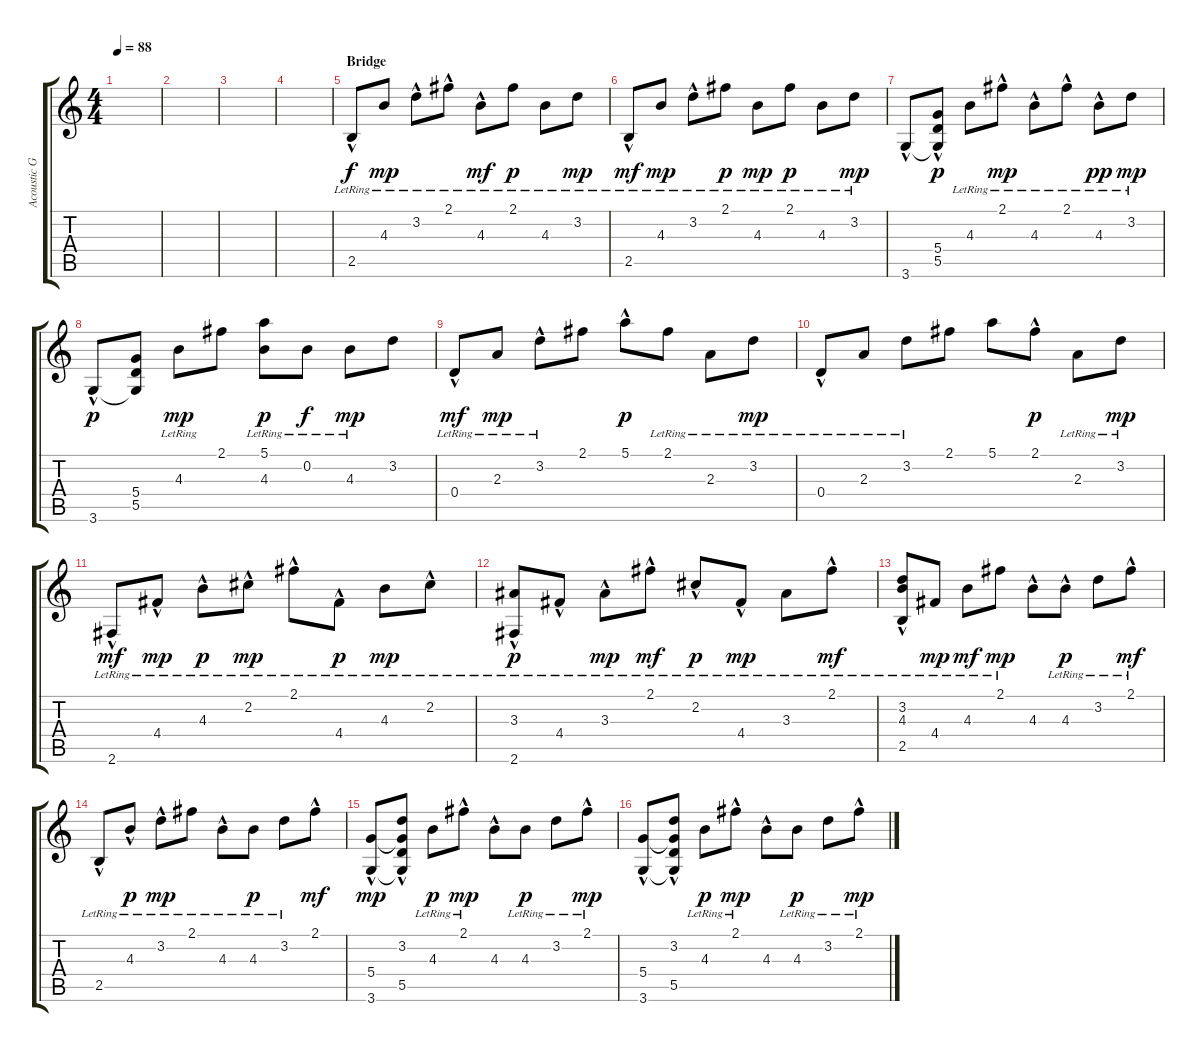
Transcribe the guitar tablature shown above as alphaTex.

\track ("Acoustic Guitar" "Acoustic G") {instrument acousticguitarsteel}
\staff {score tabs}
\tuning (E4 B3 G3 D3 A2 E2) {hide}
\ts (4 4)
\tempo 88
\clef g2
\ks c
|
|
|
|
\section ("" "Bridge")
2.5{hac lr}.8 4.3{lr}.8{dy mp} 3.2{hac lr}.8 2.1{hac lr}.8 4.3{hac lr}.8{dy mf} 2.1{lr}.8{dy p} 4.3{lr}.8 3.2{lr}.8{dy mp} |
2.5{hac lr}.8{dy mf} 4.3{lr}.8{dy mp} 3.2{hac lr}.8 2.1{lr}.8{dy p} 4.3{lr}.8{dy mp} 2.1{lr}.8{dy p} 4.3{lr}.8 3.2{lr}.8{dy mp} |
3.6{hac}.8 (5.4 5.5{hac} 3.6{t}).8{dy p} 4.3{lr}.8 2.1{hac lr}.8{dy mp} 4.3{hac lr}.8 2.1{hac lr}.8 4.3{hac lr}.8{dy pp} 3.2{lr}.8{dy mp} |
3.6{hac}.8{dy p} (5.4 5.5 3.6{t}).8 4.3{lr}.8{dy mp} 2.1.8 (5.1{lr} 4.3{lr}).8{dy p} 0.2{lr}.8{dy f} 4.3{lr}.8{dy mp} 3.2.8 |
0.4{hac lr}.8{dy mf} 2.3{lr}.8{dy mp} 3.2{hac lr}.8 2.1.8 5.1{hac}.8{dy p} 2.1{lr}.8 2.3{lr}.8 3.2{lr}.8{dy mp} |
0.4{hac lr}.8 2.3{lr}.8 3.2{lr}.8 2.1.8 5.1.8 2.1{hac}.8{dy p} 2.3{lr}.8 3.2{lr}.8{dy mp} |
2.6{hac lr}.8{dy mf} 4.4{hac lr}.8{dy mp} 4.3{hac lr}.8{dy p} 2.2{hac lr}.8{dy mp} 2.1{hac lr}.8 4.4{hac lr}.8{dy p} 4.3{lr}.8{dy mp} 2.2{hac lr}.8 |
(3.3{lr} 2.6{hac lr}).8{dy p} 4.4{hac lr}.8 3.3{hac lr}.8{dy mp} 2.1{hac lr}.8{dy mf} 2.2{hac lr}.8{dy p} 4.4{hac lr}.8{dy mp} 3.3{lr}.8 2.1{hac lr}.8{dy mf} |
(3.2{lr} 4.3{lr} 2.5{hac lr}).8 4.4{lr}.8{dy mp} 4.3{lr}.8{dy mf} 2.1{lr}.8{dy mp} 4.3{hac}.8 4.3{hac lr}.8{dy p} 3.2{lr}.8 2.1{hac lr}.8{dy mf} |
2.5{hac lr}.8 4.3{hac lr}.8{dy p} 3.2{hac lr}.8{dy mp} 2.1{lr}.8 4.3{hac lr}.8 4.3{lr}.8{dy p} 3.2{lr}.8 2.1{hac}.8{dy mf} |
(5.4 3.6{hac}).8{dy mp} (3.2 5.4{t} 5.5{hac} 3.6{t}).8 4.3{lr}.8{dy p} 2.1{hac lr}.8{dy mp} 4.3{hac}.8 4.3{lr}.8{dy p} 3.2{lr}.8 2.1{hac lr}.8{dy mp} |
(5.4 3.6{hac}).8 (3.2 5.4{t} 5.5{hac} 3.6{t}).8 4.3{lr}.8{dy p} 2.1{hac lr}.8{dy mp} 4.3{hac}.8 4.3{lr}.8{dy p} 3.2{lr}.8 2.1{hac lr}.8{dy mp}
